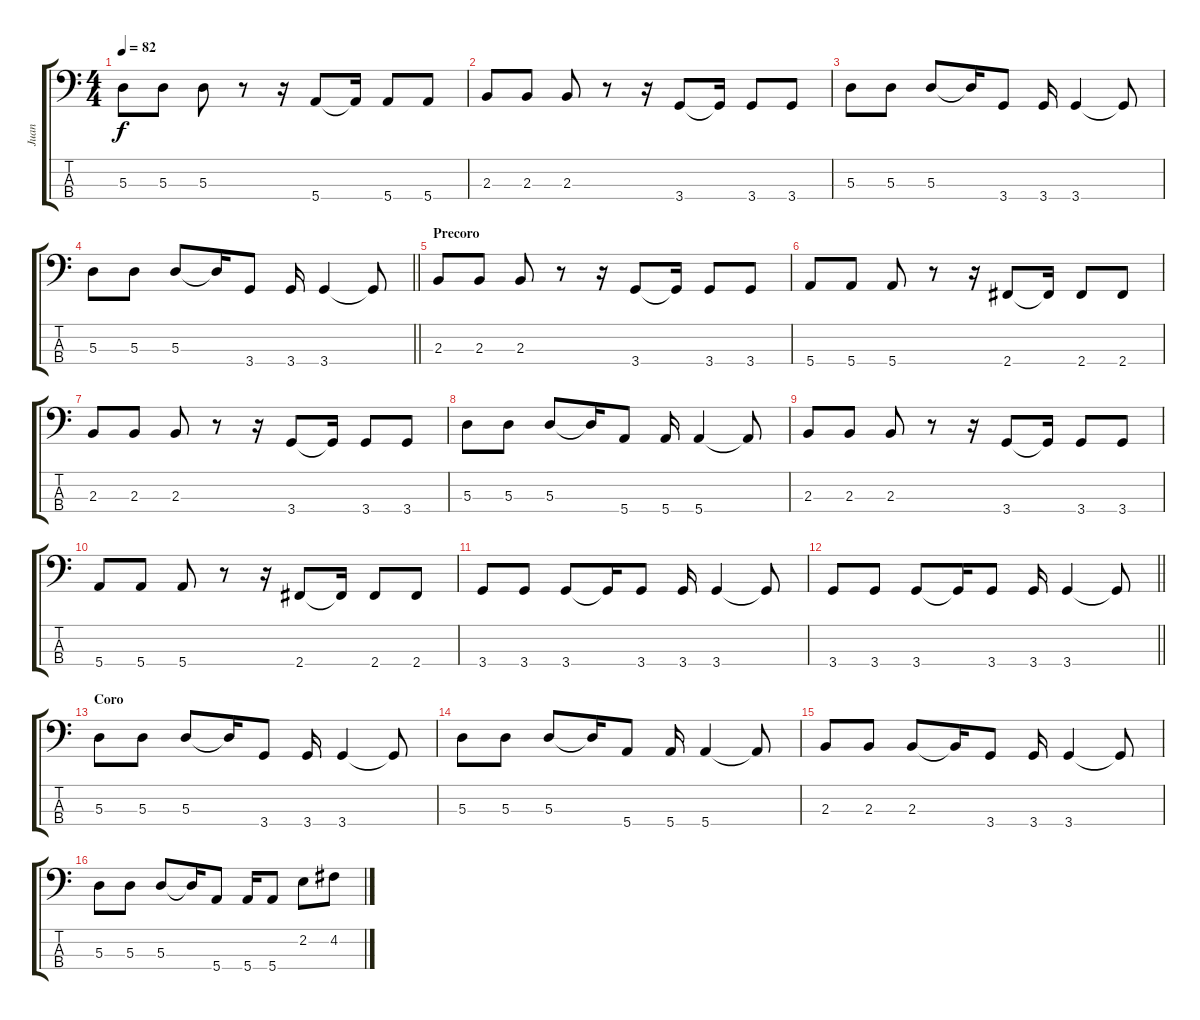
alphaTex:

\track ("Juan" "Juan") {instrument fretlessbass}
\staff {score tabs}
\tuning (G2 D2 A1 E1) {hide}
\ts (4 4)
\tempo 82
\clef f4
\ks c
5.3.8{dy f} 5.3.8 5.3.8 r.8 r.16 5.4.8 5.4{t}.16 5.4.8 5.4.8 |
2.3.8 2.3.8 2.3.8 r.8 r.16 3.4.8 3.4{t}.16 3.4.8 3.4.8 |
5.3.8 5.3.8 5.3.8 5.3{t}.16 3.4.8 3.4.16 3.4.4 3.4{t}.8 |
\barLineRight lightlight
5.3.8 5.3.8 5.3.8 5.3{t}.16 3.4.8 3.4.16 3.4.4 3.4{t}.8 |
\section ("" "Precoro")
2.3.8 2.3.8 2.3.8 r.8 r.16 3.4.8 3.4{t}.16 3.4.8 3.4.8 |
5.4.8 5.4.8 5.4.8 r.8 r.16 2.4.8 2.4{t}.16 2.4.8 2.4.8 |
2.3.8 2.3.8 2.3.8 r.8 r.16 3.4.8 3.4{t}.16 3.4.8 3.4.8 |
5.3.8 5.3.8 5.3.8 5.3{t}.16 5.4.8 5.4.16 5.4.4 5.4{t}.8 |
2.3.8 2.3.8 2.3.8 r.8 r.16 3.4.8 3.4{t}.16 3.4.8 3.4.8 |
5.4.8 5.4.8 5.4.8 r.8 r.16 2.4.8 2.4{t}.16 2.4.8 2.4.8 |
3.4.8 3.4.8 3.4.8 3.4{t}.16 3.4.8 3.4.16 3.4.4 3.4{t}.8 |
\barLineRight lightlight
3.4.8 3.4.8 3.4.8 3.4{t}.16 3.4.8 3.4.16 3.4.4 3.4{t}.8 |
\section ("" "Coro")
5.3.8 5.3.8 5.3.8 5.3{t}.16 3.4.8 3.4.16 3.4.4 3.4{t}.8 |
5.3.8 5.3.8 5.3.8 5.3{t}.16 5.4.8 5.4.16 5.4.4 5.4{t}.8 |
2.3.8 2.3.8 2.3.8 2.3{t}.16 3.4.8 3.4.16 3.4.4 3.4{t}.8 |
5.3.8 5.3.8 5.3.8 5.3{t}.16 5.4.8 5.4.16 5.4.8 2.2.8 4.2.8
